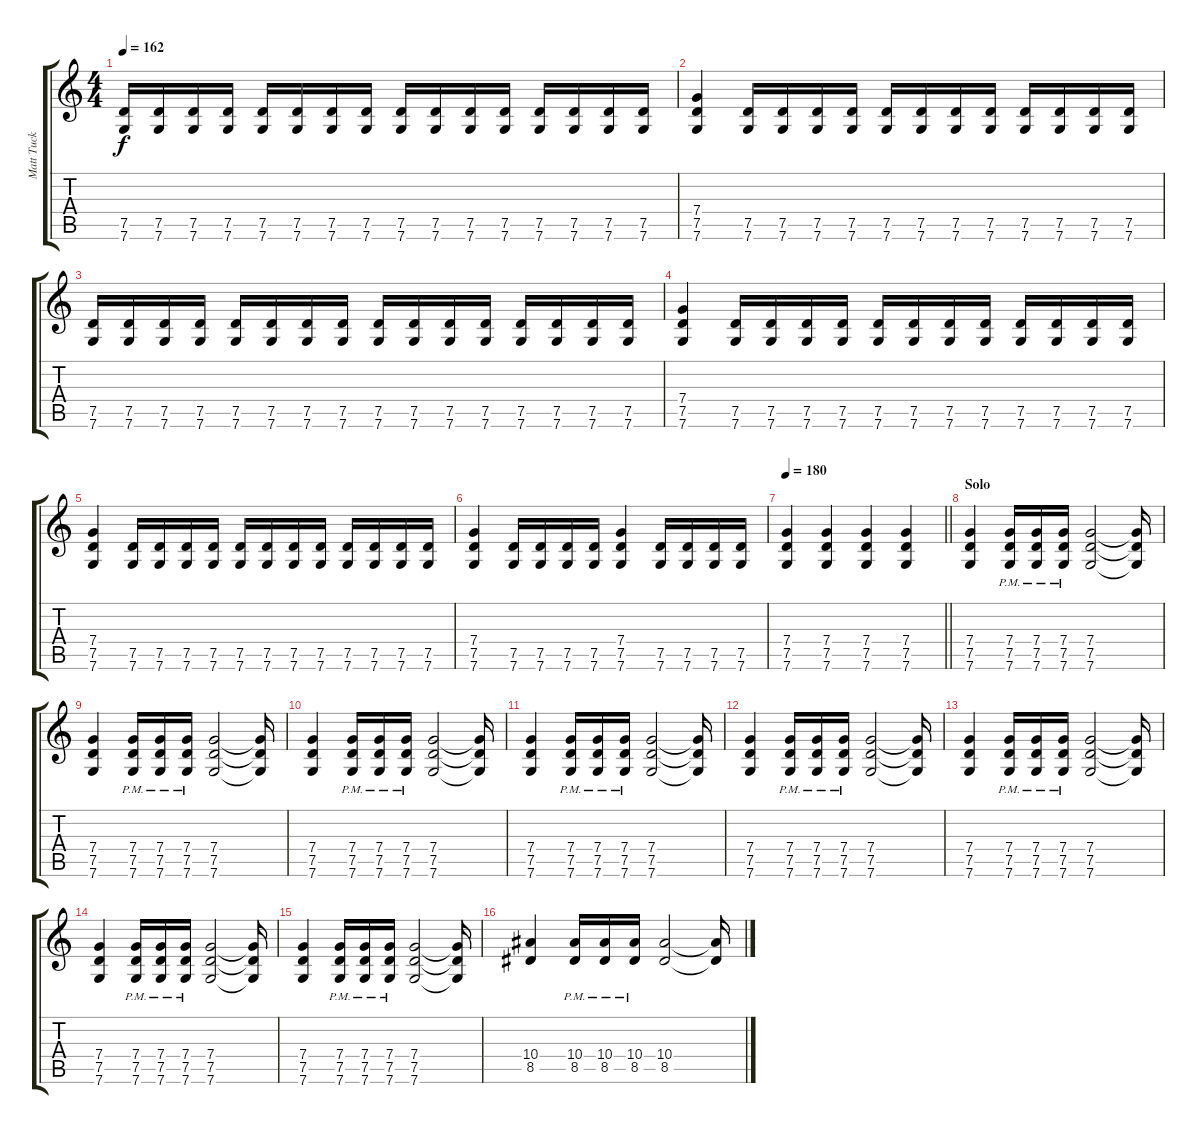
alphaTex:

\track ("Matt Tuck" "Matt Tuck") {instrument distortionguitar}
\staff {score tabs}
\tuning (D4 A3 F3 C3 G2 C2) {hide}
\ts (4 4)
\tempo 162
\clef g2
\ks c
(7.5 7.6).16{dy f} (7.5 7.6).16 (7.5 7.6).16 (7.5 7.6).16 (7.5 7.6).16 (7.5 7.6).16 (7.5 7.6).16 (7.5 7.6).16 (7.5 7.6).16 (7.5 7.6).16 (7.5 7.6).16 (7.5 7.6).16 (7.5 7.6).16 (7.5 7.6).16 (7.5 7.6).16 (7.5 7.6).16 |
(7.4 7.5 7.6).4 (7.5 7.6).16 (7.5 7.6).16 (7.5 7.6).16 (7.5 7.6).16 (7.5 7.6).16 (7.5 7.6).16 (7.5 7.6).16 (7.5 7.6).16 (7.5 7.6).16 (7.5 7.6).16 (7.5 7.6).16 (7.5 7.6).16 |
(7.5 7.6).16 (7.5 7.6).16 (7.5 7.6).16 (7.5 7.6).16 (7.5 7.6).16 (7.5 7.6).16 (7.5 7.6).16 (7.5 7.6).16 (7.5 7.6).16 (7.5 7.6).16 (7.5 7.6).16 (7.5 7.6).16 (7.5 7.6).16 (7.5 7.6).16 (7.5 7.6).16 (7.5 7.6).16 |
(7.4 7.5 7.6).4 (7.5 7.6).16 (7.5 7.6).16 (7.5 7.6).16 (7.5 7.6).16 (7.5 7.6).16 (7.5 7.6).16 (7.5 7.6).16 (7.5 7.6).16 (7.5 7.6).16 (7.5 7.6).16 (7.5 7.6).16 (7.5 7.6).16 |
(7.4 7.5 7.6).4 (7.5 7.6).16 (7.5 7.6).16 (7.5 7.6).16 (7.5 7.6).16 (7.5 7.6).16 (7.5 7.6).16 (7.5 7.6).16 (7.5 7.6).16 (7.5 7.6).16 (7.5 7.6).16 (7.5 7.6).16 (7.5 7.6).16 |
(7.4 7.5 7.6).4 (7.5 7.6).16 (7.5 7.6).16 (7.5 7.6).16 (7.5 7.6).16 (7.4 7.5 7.6).4 (7.5 7.6).16 (7.5 7.6).16 (7.5 7.6).16 (7.5 7.6).16 |
\tempo 180
\barLineRight lightlight
(7.4 7.5 7.6).4 (7.4 7.5 7.6).4 (7.4 7.5 7.6).4 (7.4 7.5 7.6).4 |
\section ("" "Solo")
(7.4 7.5 7.6).4 (7.4{pm} 7.5{pm} 7.6{pm}).16 (7.4{pm} 7.5{pm} 7.6{pm}).16 (7.4{pm} 7.5{pm} 7.6{pm}).16 (7.4 7.5 7.6).2 (7.4{t} 7.5{t} 7.6{t}).16 |
(7.4 7.5 7.6).4 (7.4{pm} 7.5{pm} 7.6{pm}).16 (7.4{pm} 7.5{pm} 7.6{pm}).16 (7.4{pm} 7.5{pm} 7.6{pm}).16 (7.4 7.5 7.6).2 (7.4{t} 7.5{t} 7.6{t}).16 |
(7.4 7.5 7.6).4 (7.4{pm} 7.5{pm} 7.6{pm}).16 (7.4{pm} 7.5{pm} 7.6{pm}).16 (7.4{pm} 7.5{pm} 7.6{pm}).16 (7.4 7.5 7.6).2 (7.4{t} 7.5{t} 7.6{t}).16 |
(7.4 7.5 7.6).4 (7.4{pm} 7.5{pm} 7.6{pm}).16 (7.4{pm} 7.5{pm} 7.6{pm}).16 (7.4{pm} 7.5{pm} 7.6{pm}).16 (7.4 7.5 7.6).2 (7.4{t} 7.5{t} 7.6{t}).16 |
(7.4 7.5 7.6).4 (7.4{pm} 7.5{pm} 7.6{pm}).16 (7.4{pm} 7.5{pm} 7.6{pm}).16 (7.4{pm} 7.5{pm} 7.6{pm}).16 (7.4 7.5 7.6).2 (7.4{t} 7.5{t} 7.6{t}).16 |
(7.4 7.5 7.6).4 (7.4{pm} 7.5{pm} 7.6{pm}).16 (7.4{pm} 7.5{pm} 7.6{pm}).16 (7.4{pm} 7.5{pm} 7.6{pm}).16 (7.4 7.5 7.6).2 (7.4{t} 7.5{t} 7.6{t}).16 |
(7.4 7.5 7.6).4 (7.4{pm} 7.5{pm} 7.6{pm}).16 (7.4{pm} 7.5{pm} 7.6{pm}).16 (7.4{pm} 7.5{pm} 7.6{pm}).16 (7.4 7.5 7.6).2 (7.4{t} 7.5{t} 7.6{t}).16 |
(7.4 7.5 7.6).4 (7.4{pm} 7.5{pm} 7.6{pm}).16 (7.4{pm} 7.5{pm} 7.6{pm}).16 (7.4{pm} 7.5{pm} 7.6{pm}).16 (7.4 7.5 7.6).2 (7.4{t} 7.5{t} 7.6{t}).16 |
(10.4 8.5).4 (10.4{pm} 8.5{pm}).16 (10.4{pm} 8.5{pm}).16 (10.4{pm} 8.5{pm}).16 (10.4 8.5).2 (10.4{t} 8.5{t}).16
